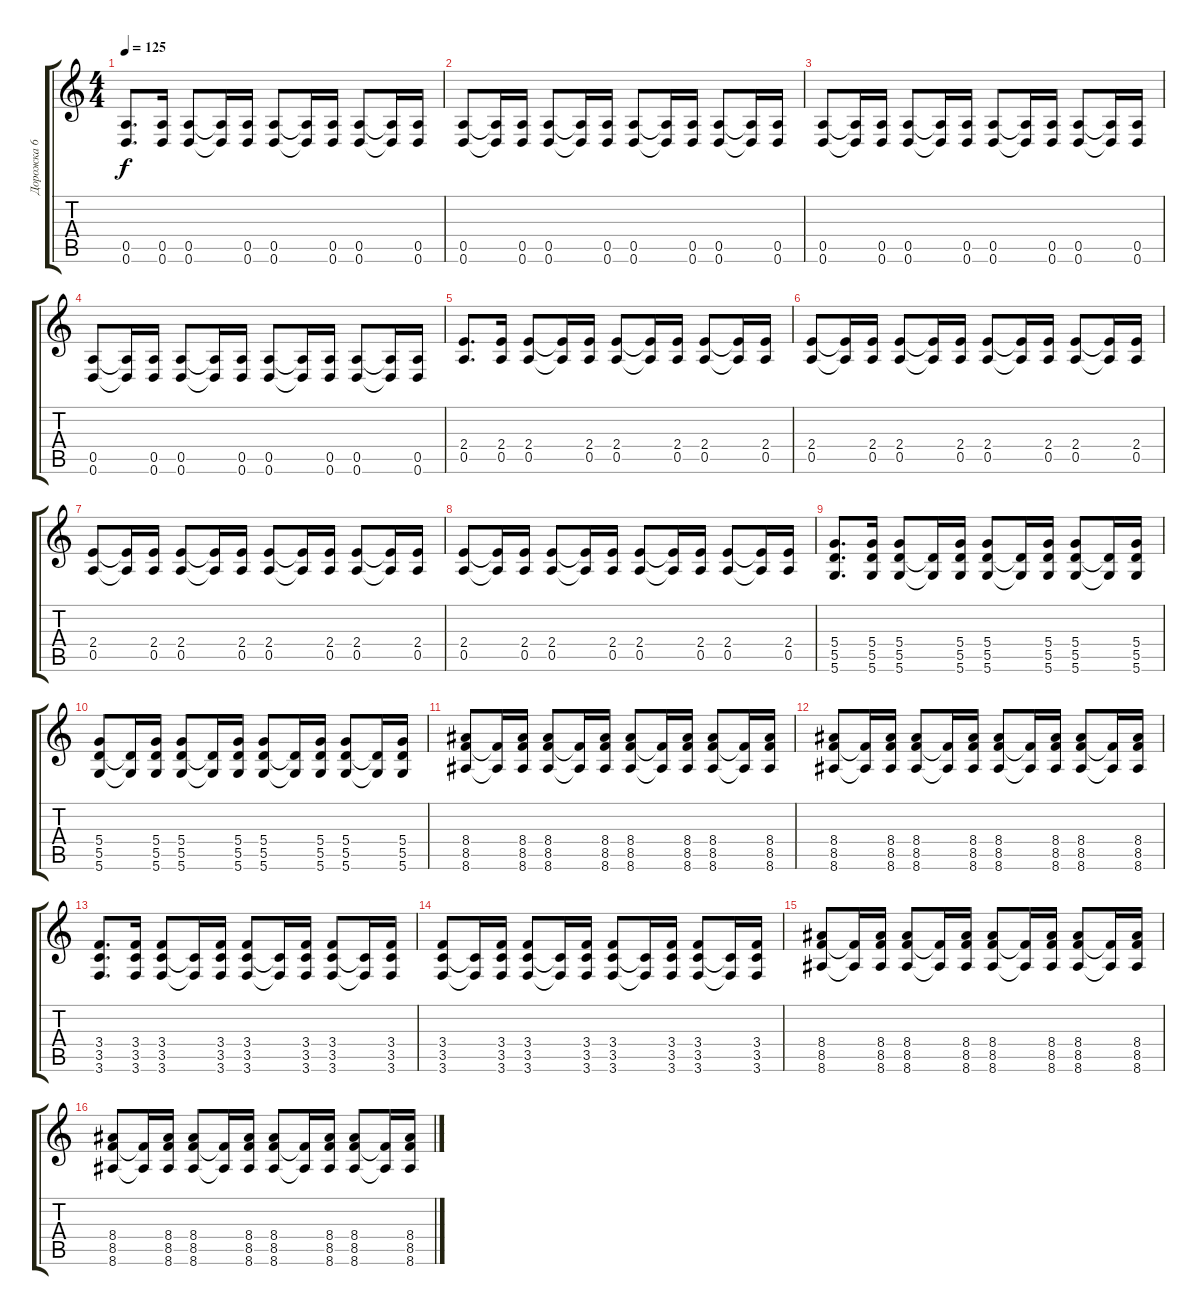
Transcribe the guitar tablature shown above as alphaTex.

\track ("Дорожка 6" "Дорожка 6") {instrument distortionguitar}
\staff {score tabs}
\tuning (E4 B3 G3 D3 A2 D2) {hide}
\ts (4 4)
\tempo 125
\clef g2
\ks c
(0.5 0.6).8{d dy f} (0.5 0.6).16 (0.5 0.6).8 (0.5{t} 0.6{t}).16 (0.5 0.6).16 (0.5 0.6).8 (0.5{t} 0.6{t}).16 (0.5 0.6).16 (0.5 0.6).8 (0.5{t} 0.6{t}).16 (0.5 0.6).16 |
(0.5 0.6).8 (0.5{t} 0.6{t}).16 (0.5 0.6).16 (0.5 0.6).8 (0.5{t} 0.6{t}).16 (0.5 0.6).16 (0.5 0.6).8 (0.5{t} 0.6{t}).16 (0.5 0.6).16 (0.5 0.6).8 (0.5{t} 0.6{t}).16 (0.5 0.6).16 |
(0.5 0.6).8 (0.5{t} 0.6{t}).16 (0.5 0.6).16 (0.5 0.6).8 (0.5{t} 0.6{t}).16 (0.5 0.6).16 (0.5 0.6).8 (0.5{t} 0.6{t}).16 (0.5 0.6).16 (0.5 0.6).8 (0.5{t} 0.6{t}).16 (0.5 0.6).16 |
(0.5 0.6).8 (0.5{t} 0.6{t}).16 (0.5 0.6).16 (0.5 0.6).8 (0.5{t} 0.6{t}).16 (0.5 0.6).16 (0.5 0.6).8 (0.5{t} 0.6{t}).16 (0.5 0.6).16 (0.5 0.6).8 (0.5{t} 0.6{t}).16 (0.5 0.6).16 |
(2.4 0.5).8{d} (2.4 0.5).16 (2.4 0.5).8 (2.4{t} 0.5{t}).16 (2.4 0.5).16 (2.4 0.5).8 (2.4{t} 0.5{t}).16 (2.4 0.5).16 (2.4 0.5).8 (2.4{t} 0.5{t}).16 (2.4 0.5).16 |
(2.4 0.5).8 (2.4{t} 0.5{t}).16 (2.4 0.5).16 (2.4 0.5).8 (2.4{t} 0.5{t}).16 (2.4 0.5).16 (2.4 0.5).8 (2.4{t} 0.5{t}).16 (2.4 0.5).16 (2.4 0.5).8 (2.4{t} 0.5{t}).16 (2.4 0.5).16 |
(2.4 0.5).8 (2.4{t} 0.5{t}).16 (2.4 0.5).16 (2.4 0.5).8 (2.4{t} 0.5{t}).16 (2.4 0.5).16 (2.4 0.5).8 (2.4{t} 0.5{t}).16 (2.4 0.5).16 (2.4 0.5).8 (2.4{t} 0.5{t}).16 (2.4 0.5).16 |
(2.4 0.5).8 (2.4{t} 0.5{t}).16 (2.4 0.5).16 (2.4 0.5).8 (2.4{t} 0.5{t}).16 (2.4 0.5).16 (2.4 0.5).8 (2.4{t} 0.5{t}).16 (2.4 0.5).16 (2.4 0.5).8 (2.4{t} 0.5{t}).16 (2.4 0.5).16 |
(5.4 5.5 5.6).8{d} (5.4 5.5 5.6).16 (5.4 5.5 5.6).8 (5.5{t} 5.6{t}).16 (5.4 5.5 5.6).16 (5.4 5.5 5.6).8 (5.5{t} 5.6{t}).16 (5.4 5.5 5.6).16 (5.4 5.5 5.6).8 (5.5{t} 5.6{t}).16 (5.4 5.5 5.6).16 |
(5.4 5.5 5.6).8 (5.5{t} 5.6{t}).16 (5.4 5.5 5.6).16 (5.4 5.5 5.6).8 (5.5{t} 5.6{t}).16 (5.4 5.5 5.6).16 (5.4 5.5 5.6).8 (5.5{t} 5.6{t}).16 (5.4 5.5 5.6).16 (5.4 5.5 5.6).8 (5.5{t} 5.6{t}).16 (5.4 5.5 5.6).16 |
(8.4 8.5 8.6).8 (8.5{t} 8.6{t}).16 (8.4 8.5 8.6).16 (8.4 8.5 8.6).8 (8.5{t} 8.6{t}).16 (8.4 8.5 8.6).16 (8.4 8.5 8.6).8 (8.5{t} 8.6{t}).16 (8.4 8.5 8.6).16 (8.4 8.5 8.6).8 (8.5{t} 8.6{t}).16 (8.4 8.5 8.6).16 |
(8.4 8.5 8.6).8 (8.5{t} 8.6{t}).16 (8.4 8.5 8.6).16 (8.4 8.5 8.6).8 (8.5{t} 8.6{t}).16 (8.4 8.5 8.6).16 (8.4 8.5 8.6).8 (8.5{t} 8.6{t}).16 (8.4 8.5 8.6).16 (8.4 8.5 8.6).8 (8.5{t} 8.6{t}).16 (8.4 8.5 8.6).16 |
(3.4 3.5 3.6).8{d} (3.4 3.5 3.6).16 (3.4 3.5 3.6).8 (3.5{t} 3.6{t}).16 (3.4 3.5 3.6).16 (3.4 3.5 3.6).8 (3.5{t} 3.6{t}).16 (3.4 3.5 3.6).16 (3.4 3.5 3.6).8 (3.5{t} 3.6{t}).16 (3.4 3.5 3.6).16 |
(3.4 3.5 3.6).8 (3.5{t} 3.6{t}).16 (3.4 3.5 3.6).16 (3.4 3.5 3.6).8 (3.5{t} 3.6{t}).16 (3.4 3.5 3.6).16 (3.4 3.5 3.6).8 (3.5{t} 3.6{t}).16 (3.4 3.5 3.6).16 (3.4 3.5 3.6).8 (3.5{t} 3.6{t}).16 (3.4 3.5 3.6).16 |
(8.4 8.5 8.6).8 (8.5{t} 8.6{t}).16 (8.4 8.5 8.6).16 (8.4 8.5 8.6).8 (8.5{t} 8.6{t}).16 (8.4 8.5 8.6).16 (8.4 8.5 8.6).8 (8.5{t} 8.6{t}).16 (8.4 8.5 8.6).16 (8.4 8.5 8.6).8 (8.5{t} 8.6{t}).16 (8.4 8.5 8.6).16 |
(8.4 8.5 8.6).8 (8.5{t} 8.6{t}).16 (8.4 8.5 8.6).16 (8.4 8.5 8.6).8 (8.5{t} 8.6{t}).16 (8.4 8.5 8.6).16 (8.4 8.5 8.6).8 (8.5{t} 8.6{t}).16 (8.4 8.5 8.6).16 (8.4 8.5 8.6).8 (8.5{t} 8.6{t}).16 (8.4 8.5 8.6).16
